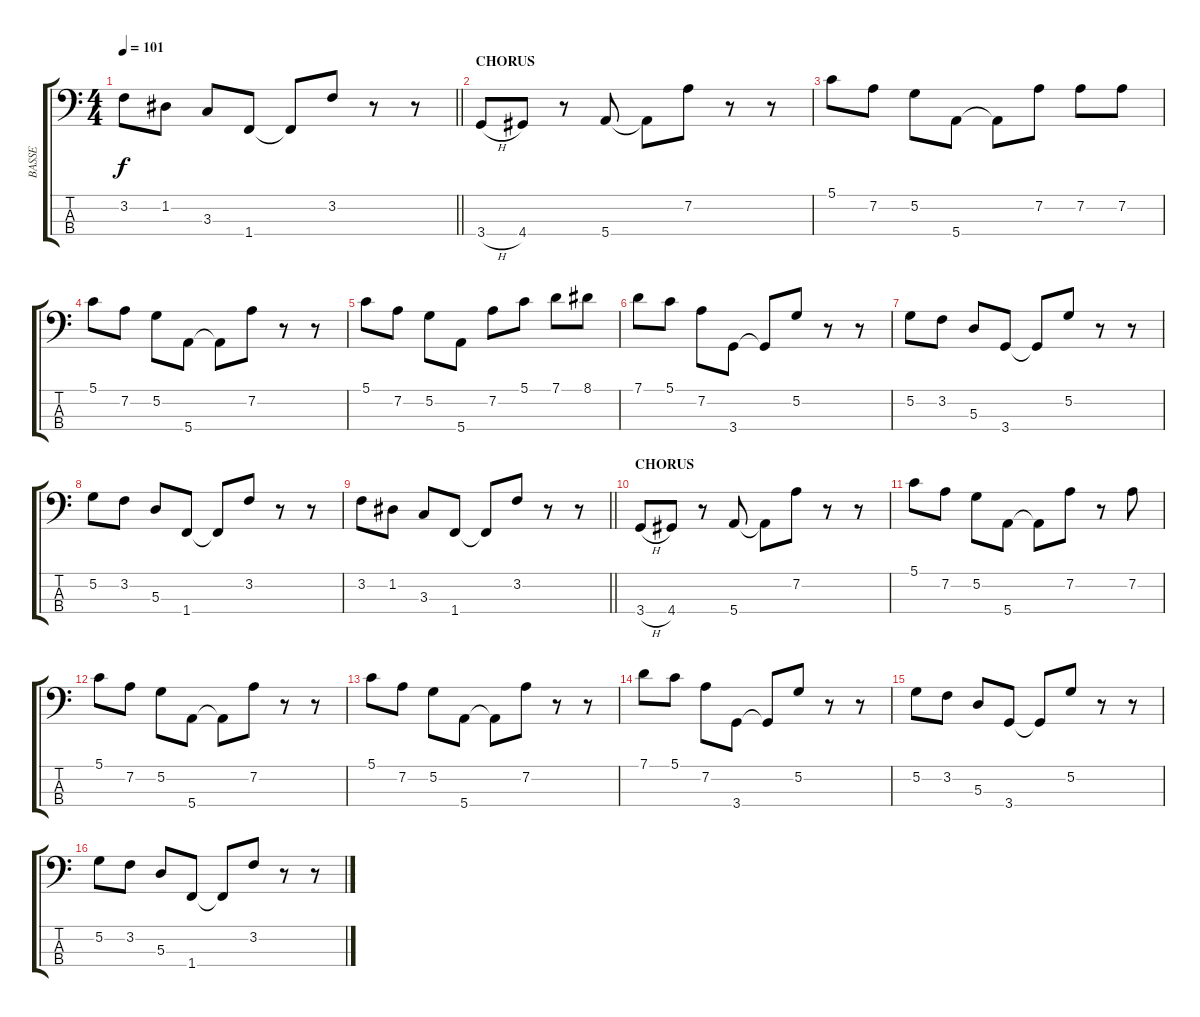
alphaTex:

\track ("BASSE" "BASSE") {instrument electricbassfinger}
\staff {score tabs}
\tuning (G2 D2 A1 E1) {hide}
\ts (4 4)
\tempo 101
\clef f4
\barLineRight lightlight
\ks c
3.2.8{dy f} 1.2.8 3.3.8 1.4.8 1.4{t}.8 3.2.8 r.8 r.8 |
\section ("" "CHORUS")
3.4{h}.8 4.4.8 r.8 5.4.8 5.4{t}.8 7.2.8 r.8 r.8 |
5.1.8 7.2.8 5.2.8 5.4.8 5.4{t}.8 7.2.8 7.2.8 7.2.8 |
5.1.8 7.2.8 5.2.8 5.4.8 5.4{t}.8 7.2.8 r.8 r.8 |
5.1.8 7.2.8 5.2.8 5.4.8 7.2.8 5.1.8 7.1.8 8.1.8 |
7.1.8 5.1.8 7.2.8 3.4.8 3.4{t}.8 5.2.8 r.8 r.8 |
5.2.8 3.2.8 5.3.8 3.4.8 3.4{t}.8 5.2.8 r.8 r.8 |
5.2.8 3.2.8 5.3.8 1.4.8 1.4{t}.8 3.2.8 r.8 r.8 |
\barLineRight lightlight
3.2.8 1.2.8 3.3.8 1.4.8 1.4{t}.8 3.2.8 r.8 r.8 |
\section ("" "CHORUS")
3.4{h}.8 4.4.8 r.8 5.4.8 5.4{t}.8 7.2.8 r.8 r.8 |
5.1.8 7.2.8 5.2.8 5.4.8 5.4{t}.8 7.2.8 r.8 7.2.8 |
5.1.8 7.2.8 5.2.8 5.4.8 5.4{t}.8 7.2.8 r.8 r.8 |
5.1.8 7.2.8 5.2.8 5.4.8 5.4{t}.8 7.2.8 r.8 r.8 |
7.1.8 5.1.8 7.2.8 3.4.8 3.4{t}.8 5.2.8 r.8 r.8 |
5.2.8 3.2.8 5.3.8 3.4.8 3.4{t}.8 5.2.8 r.8 r.8 |
5.2.8 3.2.8 5.3.8 1.4.8 1.4{t}.8 3.2.8 r.8 r.8
